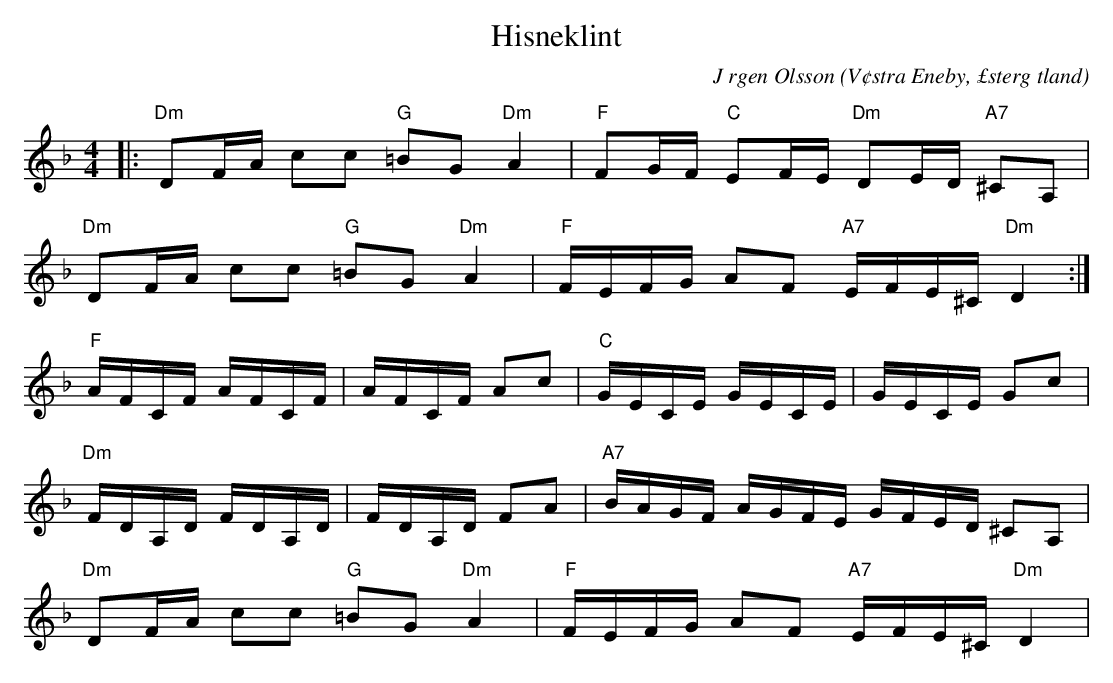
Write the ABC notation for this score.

X:1
T:Hisneklint
C:J rgen Olsson
O:V¢stra Eneby, £sterg tland
Q:80
M:4/4
L:1/8
K:Dm
|:"Dm"DF/A/ cc "G"=BG"Dm"A2|"F"FG/F/ "C"EF/E/ "Dm"DE/D/ "A7"^CA,|
"Dm"DF/A/ cc "G"=BG"Dm"A2|"F"F/E/F/G/ AF "A7"E/F/E/^C/ "Dm"D2 :|
"F" A/F/C/F/ A/F/C/F/ | A/F/C/F/ Ac| "C" G/E/C/E/ G/E/C/E/ | G/E/C/E/ Gc|
"Dm" F/D/A,/D/ F/D/A,/D/ | F/D/A,/D/ FA | "A7" B/A/G/F/ A/G/F/E/ G/F/E/D/ ^CA,|
"Dm"DF/A/ cc "G"=BG"Dm"A2|"F"F/E/F/G/ AF "A7"E/F/E/^C/ "Dm"D2 |
